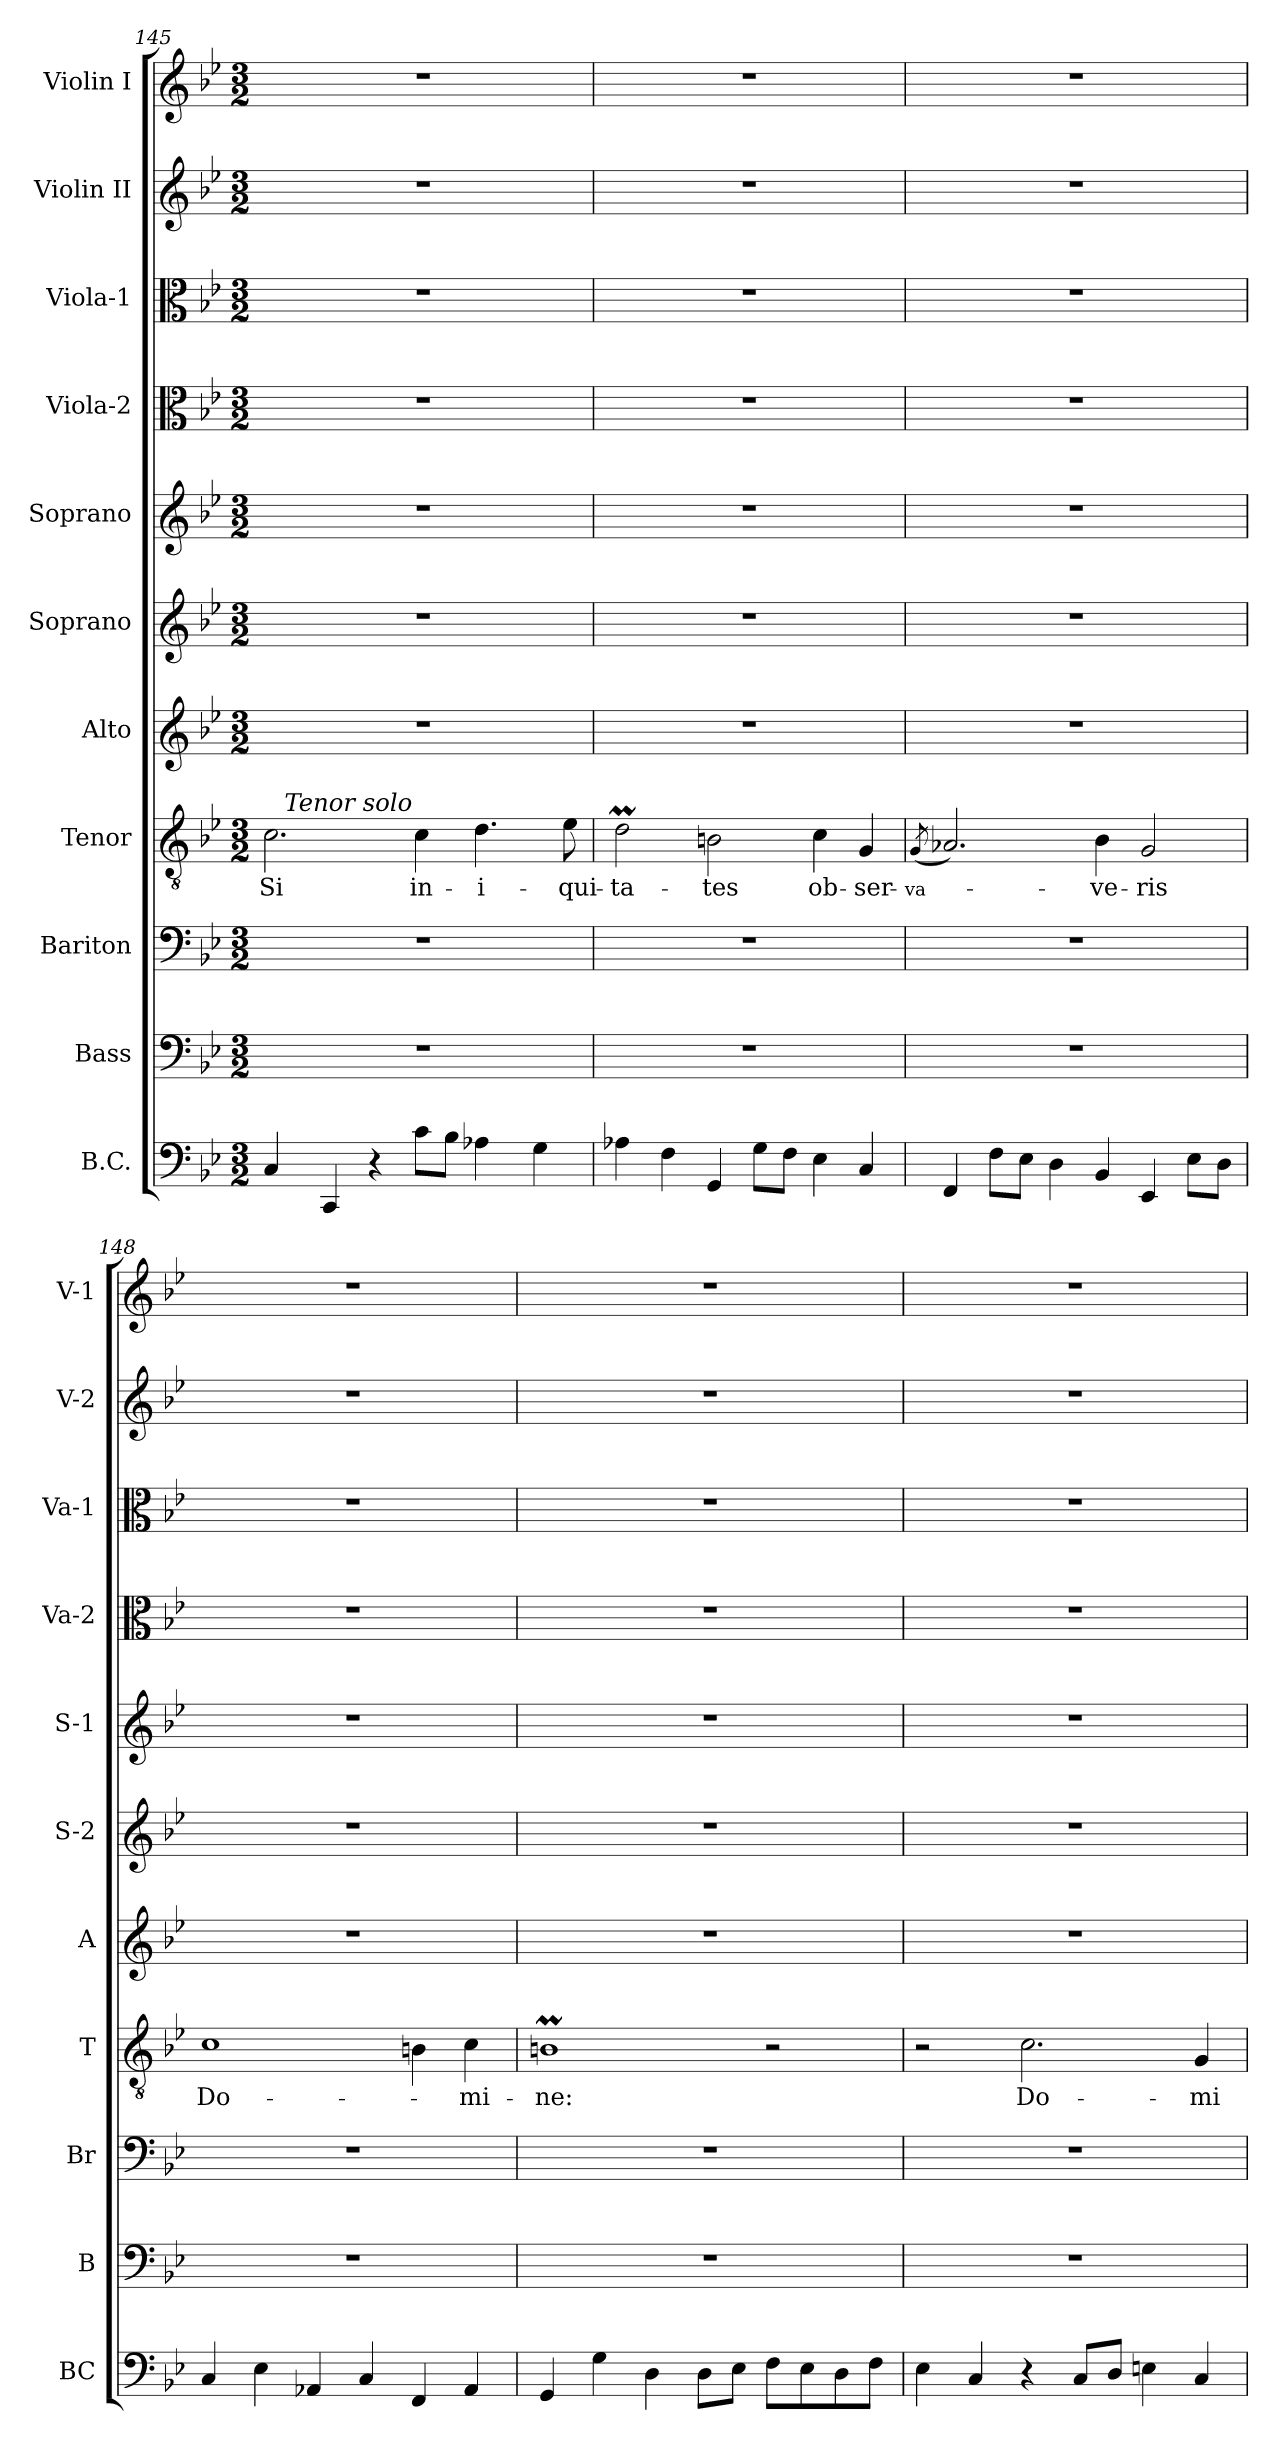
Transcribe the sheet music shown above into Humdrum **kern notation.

**kern	**kern	**kern	**kern	**text	**kern	**kern	**kern	**kern	**kern	**kern	**kern
*part11	*part10	*part9	*part8	*part8	*part7	*part6	*part5	*part4	*part3	*part2	*part1
*staff11	*staff10	*staff9	*staff8	*staff8	*staff7	*staff6	*staff5	*staff4	*staff3	*staff2	*staff1
*I"B.C.	*I"Bass	*I"Bariton	*I"Tenor	*	*I"Alto	*I"Soprano	*I"Soprano	*I"Viola-2	*I"Viola-1	*I"Violin II	*I"Violin I
*I'BC	*I'B	*I'Br	*I'T	*	*I'A	*I'S-2	*I'S-1	*I'Va-2	*I'Va-1	*I'V-2	*I'V-1
!!LO:LB:g=z
*clefF4	*clefF4	*clefF4	*clefGv2	*	*clefG2	*clefG2	*clefG2	*clefC3	*clefC3	*clefG2	*clefG2
*k[b-e-]	*k[b-e-]	*k[b-e-]	*k[b-e-]	*	*k[b-e-]	*k[b-e-]	*k[b-e-]	*k[b-e-]	*k[b-e-]	*k[b-e-]	*k[b-e-]
*B-:	*B-:	*B-:	*B-:	*	*B-:	*B-:	*B-:	*B-:	*B-:	*B-:	*B-:
*M3/2	*M3/2	*M3/2	*M3/2	*	*M3/2	*M3/2	*M3/2	*M3/2	*M3/2	*M3/2	*M3/2
=145	=145	=145	=145	=145	=145	=145	=145	=145	=145	=145	=145
!	!	!	!	!LO:LY:b	!	!	!	!	!	!	!
*	*	*	*^	*	*	*	*	*	*	*	*
4C/	1.r	1.r	2.c\	16ryy	Si	1.r	1.r	1.r	1.r	1.r	1.r	1.r
!	!	!	!	!LO:TX:a:i:t=Tenor solo	!	!	!	!	!	!	!	!
.	.	.	.	1ryy	.	.	.	.	.	.	.	.
4CC/	.	.	.	.	.	.	.	.	.	.	.	.
4r	.	.	.	.	.	.	.	.	.	.	.	.
!	!	!	!	!	!LO:LY:b	!	!	!	!	!	!	!
8c\L	.	.	4c\	.	in-	.	.	.	.	.	.	.
8B-\J	.	.	.	.	.	.	.	.	.	.	.	.
!	!	!	!	!	!LO:LY:b	!	!	!	!	!	!	!
4A-X\	.	.	4.d\	.	-i-	.	.	.	.	.	.	.
.	.	.	.	4..ryy	.	.	.	.	.	.	.	.
4G\	.	.	.	.	.	.	.	.	.	.	.	.
!	!	!	!	!	!LO:LY:b	!	!	!	!	!	!	!
.	.	.	8e-\	.	-qui-	.	.	.	.	.	.	.
=146	=146	=146	=146	=146	=146	=146	=146	=146	=146	=146	=146	=146
!	!	!	!	!	!LO:LY:b	!	!	!	!	!	!	!
*	*	*	*v	*v	*	*	*	*	*	*	*	*
4A-X\	1.r	1.r	2dm\	-ta-	1.r	1.r	1.r	1.r	1.r	1.r	1.r
4F\	.	.	.	.	.	.	.	.	.	.	.
!	!	!	!	!LO:LY:b	!	!	!	!	!	!	!
4GG/	.	.	2Bn\	-tes	.	.	.	.	.	.	.
8G\L	.	.	.	.	.	.	.	.	.	.	.
8F\J	.	.	.	.	.	.	.	.	.	.	.
!	!	!	!	!LO:LY:b	!	!	!	!	!	!	!
4E-\	.	.	4c\	ob-	.	.	.	.	.	.	.
!	!	!	!	!LO:LY:b	!	!	!	!	!	!	!
4C/	.	.	4G/	-ser-	.	.	.	.	.	.	.
=147	=147	=147	=147	=147	=147	=147	=147	=147	=147	=147	=147
!	!	!	!	!LO:LY:b	!	!	!	!	!	!	!
.	.	.	(<8qG/	-va-	.	.	.	.	.	.	.
4FF/	1.r	1.r	2.A-X/)	.	1.r	1.r	1.r	1.r	1.r	1.r	1.r
8F\L	.	.	.	.	.	.	.	.	.	.	.
8E-\J	.	.	.	.	.	.	.	.	.	.	.
4D\	.	.	.	.	.	.	.	.	.	.	.
!	!	!	!	!LO:LY:b	!	!	!	!	!	!	!
4BB-/	.	.	4B-\	-ve-	.	.	.	.	.	.	.
!	!	!	!	!LO:LY:b	!	!	!	!	!	!	!
4EE-/	.	.	2G/	-ris	.	.	.	.	.	.	.
8E-\L	.	.	.	.	.	.	.	.	.	.	.
8D\J	.	.	.	.	.	.	.	.	.	.	.
=148	=148	=148	=148	=148	=148	=148	=148	=148	=148	=148	=148
!	!	!	!	!LO:LY:b	!	!	!	!	!	!	!
4C/	1.r	1.r	1c	Do-	1.r	1.r	1.r	1.r	1.r	1.r	1.r
4E-\	.	.	.	.	.	.	.	.	.	.	.
4AA-X/	.	.	.	.	.	.	.	.	.	.	.
4C/	.	.	.	.	.	.	.	.	.	.	.
4FF/	.	.	4Bn\	.	.	.	.	.	.	.	.
!	!	!	!	!LO:LY:b	!	!	!	!	!	!	!
4AA-/	.	.	4c\	-mi-	.	.	.	.	.	.	.
=149	=149	=149	=149	=149	=149	=149	=149	=149	=149	=149	=149
!	!	!	!	!LO:LY:b	!	!	!	!	!	!	!
4GG/	1.r	1.r	1Bnm	-ne:	1.r	1.r	1.r	1.r	1.r	1.r	1.r
4G\	.	.	.	.	.	.	.	.	.	.	.
4D\	.	.	.	.	.	.	.	.	.	.	.
8D\L	.	.	.	.	.	.	.	.	.	.	.
8E-\J	.	.	.	.	.	.	.	.	.	.	.
8F\L	.	.	2r	.	.	.	.	.	.	.	.
8E-\	.	.	.	.	.	.	.	.	.	.	.
8D\	.	.	.	.	.	.	.	.	.	.	.
8F\J	.	.	.	.	.	.	.	.	.	.	.
!!LO:LB:g=z
=150	=150	=150	=150	=150	=150	=150	=150	=150	=150	=150	=150
4E-\	1.r	1.r	2r	.	1.r	1.r	1.r	1.r	1.r	1.r	1.r
4C/	.	.	.	.	.	.	.	.	.	.	.
!	!	!	!	!LO:LY:b	!	!	!	!	!	!	!
4r	.	.	2.c\	Do-	.	.	.	.	.	.	.
8C/L	.	.	.	.	.	.	.	.	.	.	.
8D/J	.	.	.	.	.	.	.	.	.	.	.
4En\	.	.	.	.	.	.	.	.	.	.	.
!	!	!	!	!LO:LY:b	!	!	!	!	!	!	!
4C/	.	.	4G/	-mi-	.	.	.	.	.	.	.
=	=	=	=	=	=	=	=	=	=	=	=
*-	*-	*-	*-	*-	*-	*-	*-	*-	*-	*-	*-
